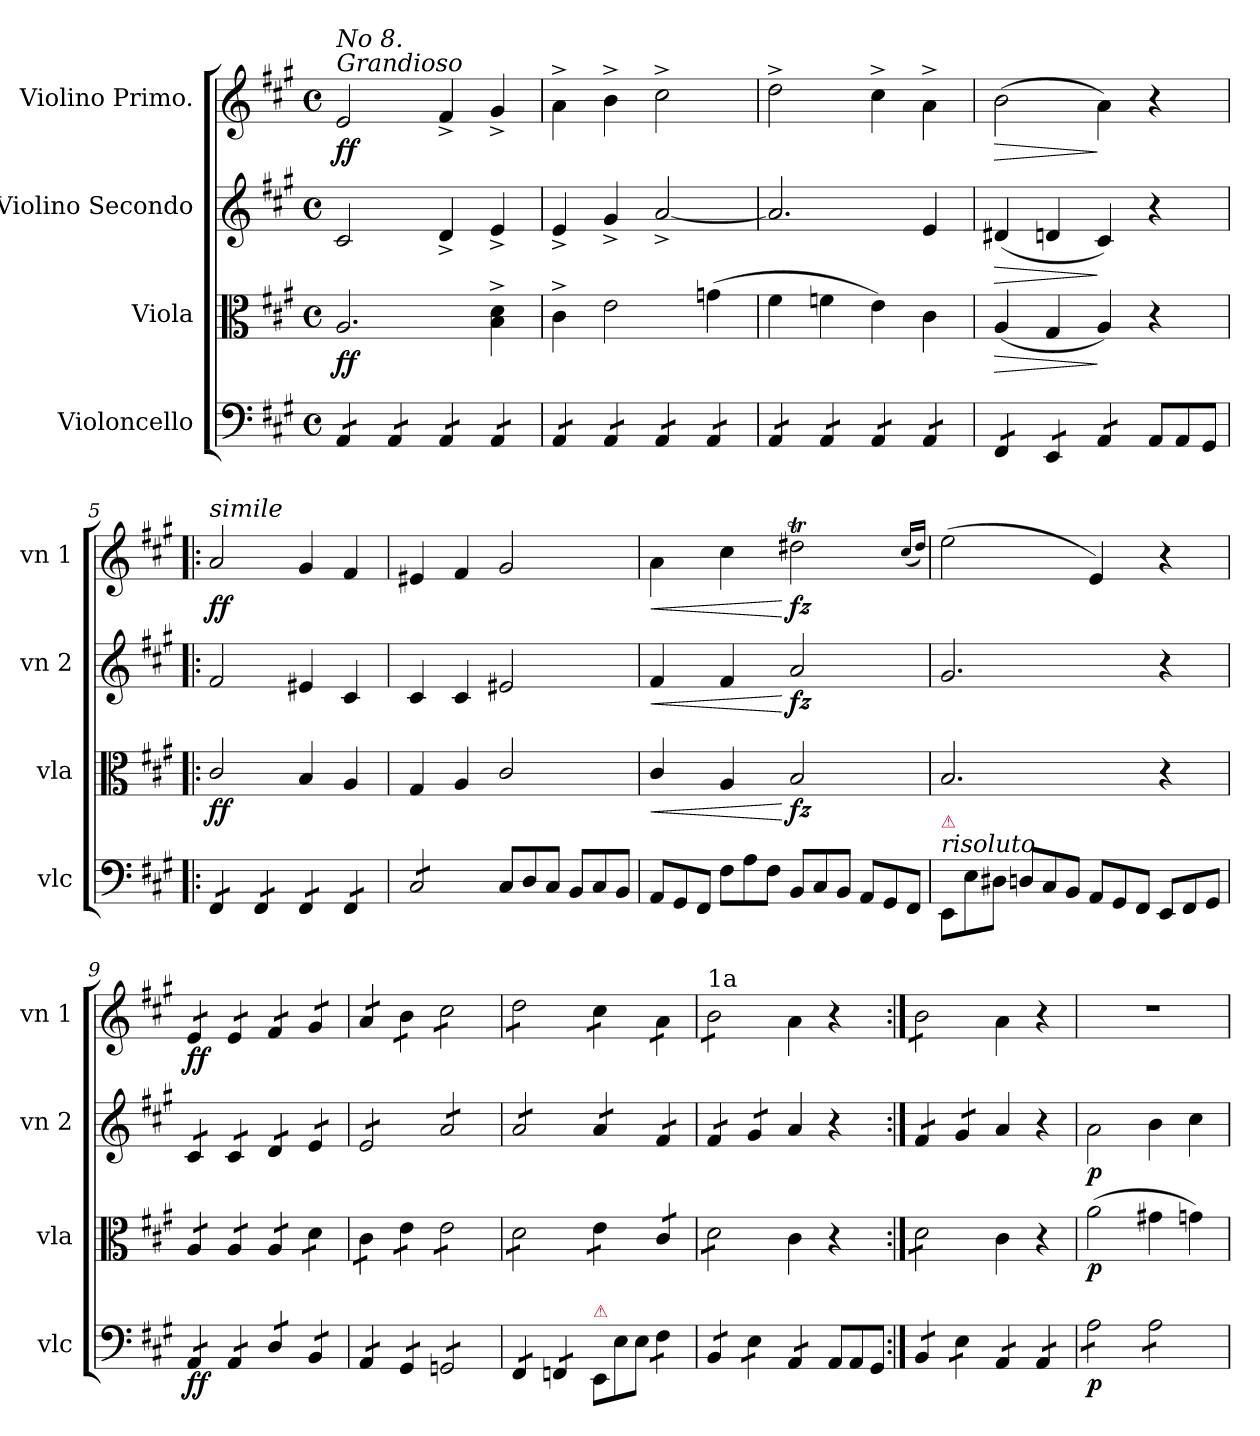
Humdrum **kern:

**kern	**dynam	**kern	**dynam	**kern	**dynam	**kern	**dynam
*part4	*part4	*part3	*part3	*part2	*part2	*part1	*part1
*staff4	*staff4	*staff3	*staff3	*staff2	*staff2	*staff1	*staff1
*I"Violoncello	*	*I"Viola	*	*I"Violino Secondo	*	*I"Violino Primo.	*
*I'vlc	*	*I'vla	*	*I'vn 2	*	*I'vn 1	*
*clefF4	*	*clefC3	*	*clefG2	*	*clefG2	*
*k[f#c#g#]	*	*k[f#c#g#]	*	*k[f#c#g#]	*	*k[f#c#g#]	*
*M4/4	*	*M4/4	*	*M4/4	*	*M4/4	*
*met(c)	*	*met(c)	*	*met(c)	*	*met(c)	*
=1	=1	=1	=1	=1	=1	=1	=1
!	!	!	!	!	!	!LO:TX:a:i:t=Grandioso	!
!	!	!	!	!	!	!LO:TX:a:i:t=No 8.	!
*tremolo	*	*	*	*	*	*	*
8AA/L	.	2.A/	ff	2c#/	.	2e/	ff
8AA/J	.	.	.	.	.	.	.
8AA/L	.	.	.	.	.	.	.
8AA/J	.	.	.	.	.	.	.
8AA/L	.	.	.	4d^>/	.	4f#^>/	.
8AA/J	.	.	.	.	.	.	.
8AA/L	.	4B^\ 4d^\	.	4e^>/	.	4g#^>/	.
8AA/J	.	.	.	.	.	.	.
=2	=2	=2	=2	=2	=2	=2	=2
8AA/L	.	4c#^\	.	4e^>/	.	4a^\	.
8AA/J	.	.	.	.	.	.	.
8AA/L	.	2e\	.	4g#^>/	.	4b^\	.
8AA/J	.	.	.	.	.	.	.
8AA/L	.	.	.	[2a^>/	.	2cc#^\	.
8AA/J	.	.	.	.	.	.	.
8AA/L	.	(4gn\	.	.	.	.	.
8AA/J	.	.	.	.	.	.	.
=3	=3	=3	=3	=3	=3	=3	=3
8AA/L	.	4f#\	.	2.a/]	.	2dd^\	.
8AA/J	.	.	.	.	.	.	.
8AA/L	.	4fn\	.	.	.	.	.
8AA/J	.	.	.	.	.	.	.
8AA/L	.	4e\)	.	.	.	4cc#^\	.
8AA/J	.	.	.	.	.	.	.
8AA/L	.	4c#\	.	4e/	.	4a^\	.
8AA/J	.	.	.	.	.	.	.
=4	=4	=4	=4	=4	=4	=4	=4
!	!	!	!LO:HP:b	!	!LO:HP:b	!	!LO:HP:b
8FF#/L	.	(4A/	>	(4d#X/	>	(2b\	>
8FF#/J	.	.	.	.	.	.	.
8EE/L	.	4G#/	.	4dn/	.	.	.
8EE/J	.	.	.	.	.	.	.
8AA/L	.	4A/)	]	4c#/)	]	4a\)	]
8AA/J	.	.	.	.	.	.	.
*Xtremolo	*	*	*	*	*	*	*
*Xtuplet	*	*	*	*	*	*	*
12AA/L	.	4r	.	4r	.	4r	.
12AA/	.	.	.	.	.	.	.
12GG#/J	.	.	.	.	.	.	.
=5!|:	=5!|:	=5!|:	=5!|:	=5!|:	=5!|:	=5!|:	=5!|:
!	!	!	!	!	!	!LO:TX:a:i:t=simile	!
*tremolo	*	*	*	*	*	*	*
8FF#/L	.	2c#/	ff	2f#/	.	2a/	ff
8FF#/J	.	.	.	.	.	.	.
8FF#/L	.	.	.	.	.	.	.
8FF#/J	.	.	.	.	.	.	.
8FF#/L	.	4B/	.	4e#X/	.	4g#/	.
8FF#/J	.	.	.	.	.	.	.
8FF#/L	.	4A/	.	4c#/	.	4f#/	.
8FF#/J	.	.	.	.	.	.	.
=6	=6	=6	=6	=6	=6	=6	=6
8C#/L	.	4G#/	.	4c#/	.	4e#X/	.
8C#/	.	.	.	.	.	.	.
8C#/	.	4A/	.	4c#/	.	4f#/	.
8C#/J	.	.	.	.	.	.	.
*Xtremolo	*	*	*	*	*	*	*
12C#/L	.	2c#/	.	2e#X/	.	2g#/	.
12D/	.	.	.	.	.	.	.
12C#/J	.	.	.	.	.	.	.
12BB/L	.	.	.	.	.	.	.
12C#/	.	.	.	.	.	.	.
12BB/J	.	.	.	.	.	.	.
=7	=7	=7	=7	=7	=7	=7	=7
!	!	!	!LO:HP:b	!	!LO:HP:b	!	!LO:HP:b
12AA/L	.	4c#/	<	4f#/	<	4a\	<
12GG#/	.	.	.	.	.	.	.
12FF#/J	.	.	.	.	.	.	.
12F#\L	.	4A/	.	4f#/	.	4cc#\	.
12A\	.	.	.	.	.	.	.
12F#\J	.	.	.	.	.	.	.
12BB/L	.	2B/	[ fz	2a/	[ fz	2dd#Xt\	[ fz
12C#/	.	.	.	.	.	.	.
12BB/J	.	.	.	.	.	.	.
12AA/L	.	.	.	.	.	.	.
12GG#/	.	.	.	.	.	.	.
12FF#/J	.	.	.	.	.	.	.
.	.	.	.	.	.	(16qqcc#/LL	.
.	.	.	.	.	.	16qqdd#/JJ)	.
=8	=8	=8	=8	=8	=8	=8	=8
!LO:TX:a:i:t=risoluto	!	!	!	!	!	!	!
!LO:TX:a:color=crimson:t=⚠	!	!	!	!	!	!	!
12EE/L	.	2.B/	.	2.g#/	.	(2eeTTT\	.
12E\	.	.	.	.	.	.	.
12D#X\J	.	.	.	.	.	.	.
12Dn/L	.	.	.	.	.	.	.
12C#/	.	.	.	.	.	.	.
12BB/J	.	.	.	.	.	.	.
12AA/L	.	.	.	.	.	4e/)	.
12GG#/	.	.	.	.	.	.	.
12FF#/J	.	.	.	.	.	.	.
12EE/L	.	4r	.	4r	.	4r	.
12FF#/	.	.	.	.	.	.	.
12GG#/J	.	.	.	.	.	.	.
=9	=9	=9	=9	=9	=9	=9	=9
!	!	!	!	!	!	!LO:TX:a:t=3.	!
!	!	!	!	!LO:TX:a:t=3.	!	!	!
!	!	!LO:TX:a:t=3.	!	!	!	!	!
*tremolo	*	*	*	*	*	*	*
*	*	*tremolo	*	*	*	*	*
*	*	*	*	*tremolo	*	*	*
*	*	*	*	*	*	*tremolo	*
8AA/L	ff	8A/L	.	8c#/L	.	8e/L	ff
8AA/J	.	8A/J	.	8c#/J	.	8e/J	.
8AA/L	.	8A/L	.	8c#/L	.	8e/L	.
8AA/J	.	8A/J	.	8c#/J	.	8e/J	.
8D/L	.	8A/L	.	8d/L	.	8f#/L	.
8D/J	.	8A/J	.	8d/J	.	8f#/J	.
8BB/L	.	8d\L	.	8e/L	.	8g#/L	.
8BB/J	.	8d\J	.	8e/J	.	8g#/J	.
=10	=10	=10	=10	=10	=10	=10	=10
8AA/L	.	8c#\L	.	8e/L	.	8a/L	.
8AA/J	.	8c#\J	.	8e/	.	8a/J	.
8GG#/L	.	8e\L	.	8e/	.	8b\L	.
8GG#/J	.	8e\J	.	8e/J	.	8b\J	.
8GGn/L	.	8e\L	.	8a/L	.	8cc#\L	.
8GGn/	.	8e\	.	8a/	.	8cc#\	.
8GGn/	.	8e\	.	8a/	.	8cc#\	.
8GGn/J	.	8e\J	.	8a/J	.	8cc#\J	.
=11	=11	=11	=11	=11	=11	=11	=11
8FF#/L	.	8d\L	.	8a/L	.	8dd\L	.
8FF#/J	.	8d\	.	8a/	.	8dd\	.
8FFn/L	.	8d\	.	8a/	.	8dd\	.
8FFn/J	.	8d\J	.	8a/J	.	8dd\J	.
*Xtremolo	*	*	*	*	*	*	*
!LO:TX:a:color=crimson:t=⚠	!	!	!	!	!	!	!
12EE/L	.	8e\L	.	8a/L	.	8cc#\L	.
12E\	.	.	.	.	.	.	.
.	.	8e\J	.	8a/J	.	8cc#\J	.
12E\J	.	.	.	.	.	.	.
*tremolo	*	*	*	*	*	*	*
8F#\L	.	8c#/L	.	8f#/L	.	8a\L	.
8F#\J	.	8c#/J	.	8f#/J	.	8a\J	.
=12	=12	=12	=12	=12	=12	=12	=12
!	!	!	!	!	!	!LO:TX:a:t=1a	!
8BB/L	.	8d\L	.	8f#/L	.	8b\L	.
8BB/J	.	8d\	.	8f#/J	.	8b\	.
8E\L	.	8d\	.	8g#/L	.	8b\	.
8E\J	.	8d\J	.	8g#/J	.	8b\J	.
*	*	*	*	*	*	*Xtremolo	*
*	*	*	*	*Xtremolo	*	*	*
*	*	*Xtremolo	*	*	*	*	*
8AA/L	.	4c#\	.	4a/	.	4a\	.
8AA/J	.	.	.	.	.	.	.
*Xtremolo	*	*	*	*	*	*	*
12AA/L	.	4r	.	4r	.	4r	.
12AA/	.	.	.	.	.	.	.
12GG#/J	.	.	.	.	.	.	.
=13:|!	=13:|!	=13:|!	=13:|!	=13:|!	=13:|!	=13:|!	=13:|!
!	!	!	!	!	!	!LO:TX:a:t=2a	!
*tremolo	*	*	*	*	*	*	*
*	*	*tremolo	*	*	*	*	*
*	*	*	*	*tremolo	*	*	*
*	*	*	*	*	*	*tremolo	*
8BB/L	.	8d\L	.	8f#/L	.	8b\L	.
8BB/J	.	8d\	.	8f#/J	.	8b\	.
8E\L	.	8d\	.	8g#/L	.	8b\	.
8E\J	.	8d\J	.	8g#/J	.	8b\J	.
*	*	*	*	*	*	*Xtremolo	*
*	*	*	*	*Xtremolo	*	*	*
*	*	*Xtremolo	*	*	*	*	*
8AA/L	.	4c#\	.	4a/	.	4a\	.
8AA/J	.	.	.	.	.	.	.
8AA/L	.	4r	.	4r	.	4r	.
8AA/J	.	.	.	.	.	.	.
=14	=14	=14	=14	=14	=14	=14	=14
8A\L	p	(>2a\	p	2a\	p	1r	.
8A\	.	.	.	.	.	.	.
8A\	.	.	.	.	.	.	.
8A\J	.	.	.	.	.	.	.
8A\L	.	4g#X\	.	4b\	.	.	.
8A\	.	.	.	.	.	.	.
8A\	.	4gn\)	.	4cc#\	.	.	.
8A\J	.	.	.	.	.	.	.
*Xtremolo	*	*	*	*	*	*	*
=	=	=	=	=	=	=	=
*-	*-	*-	*-	*-	*-	*-	*-
